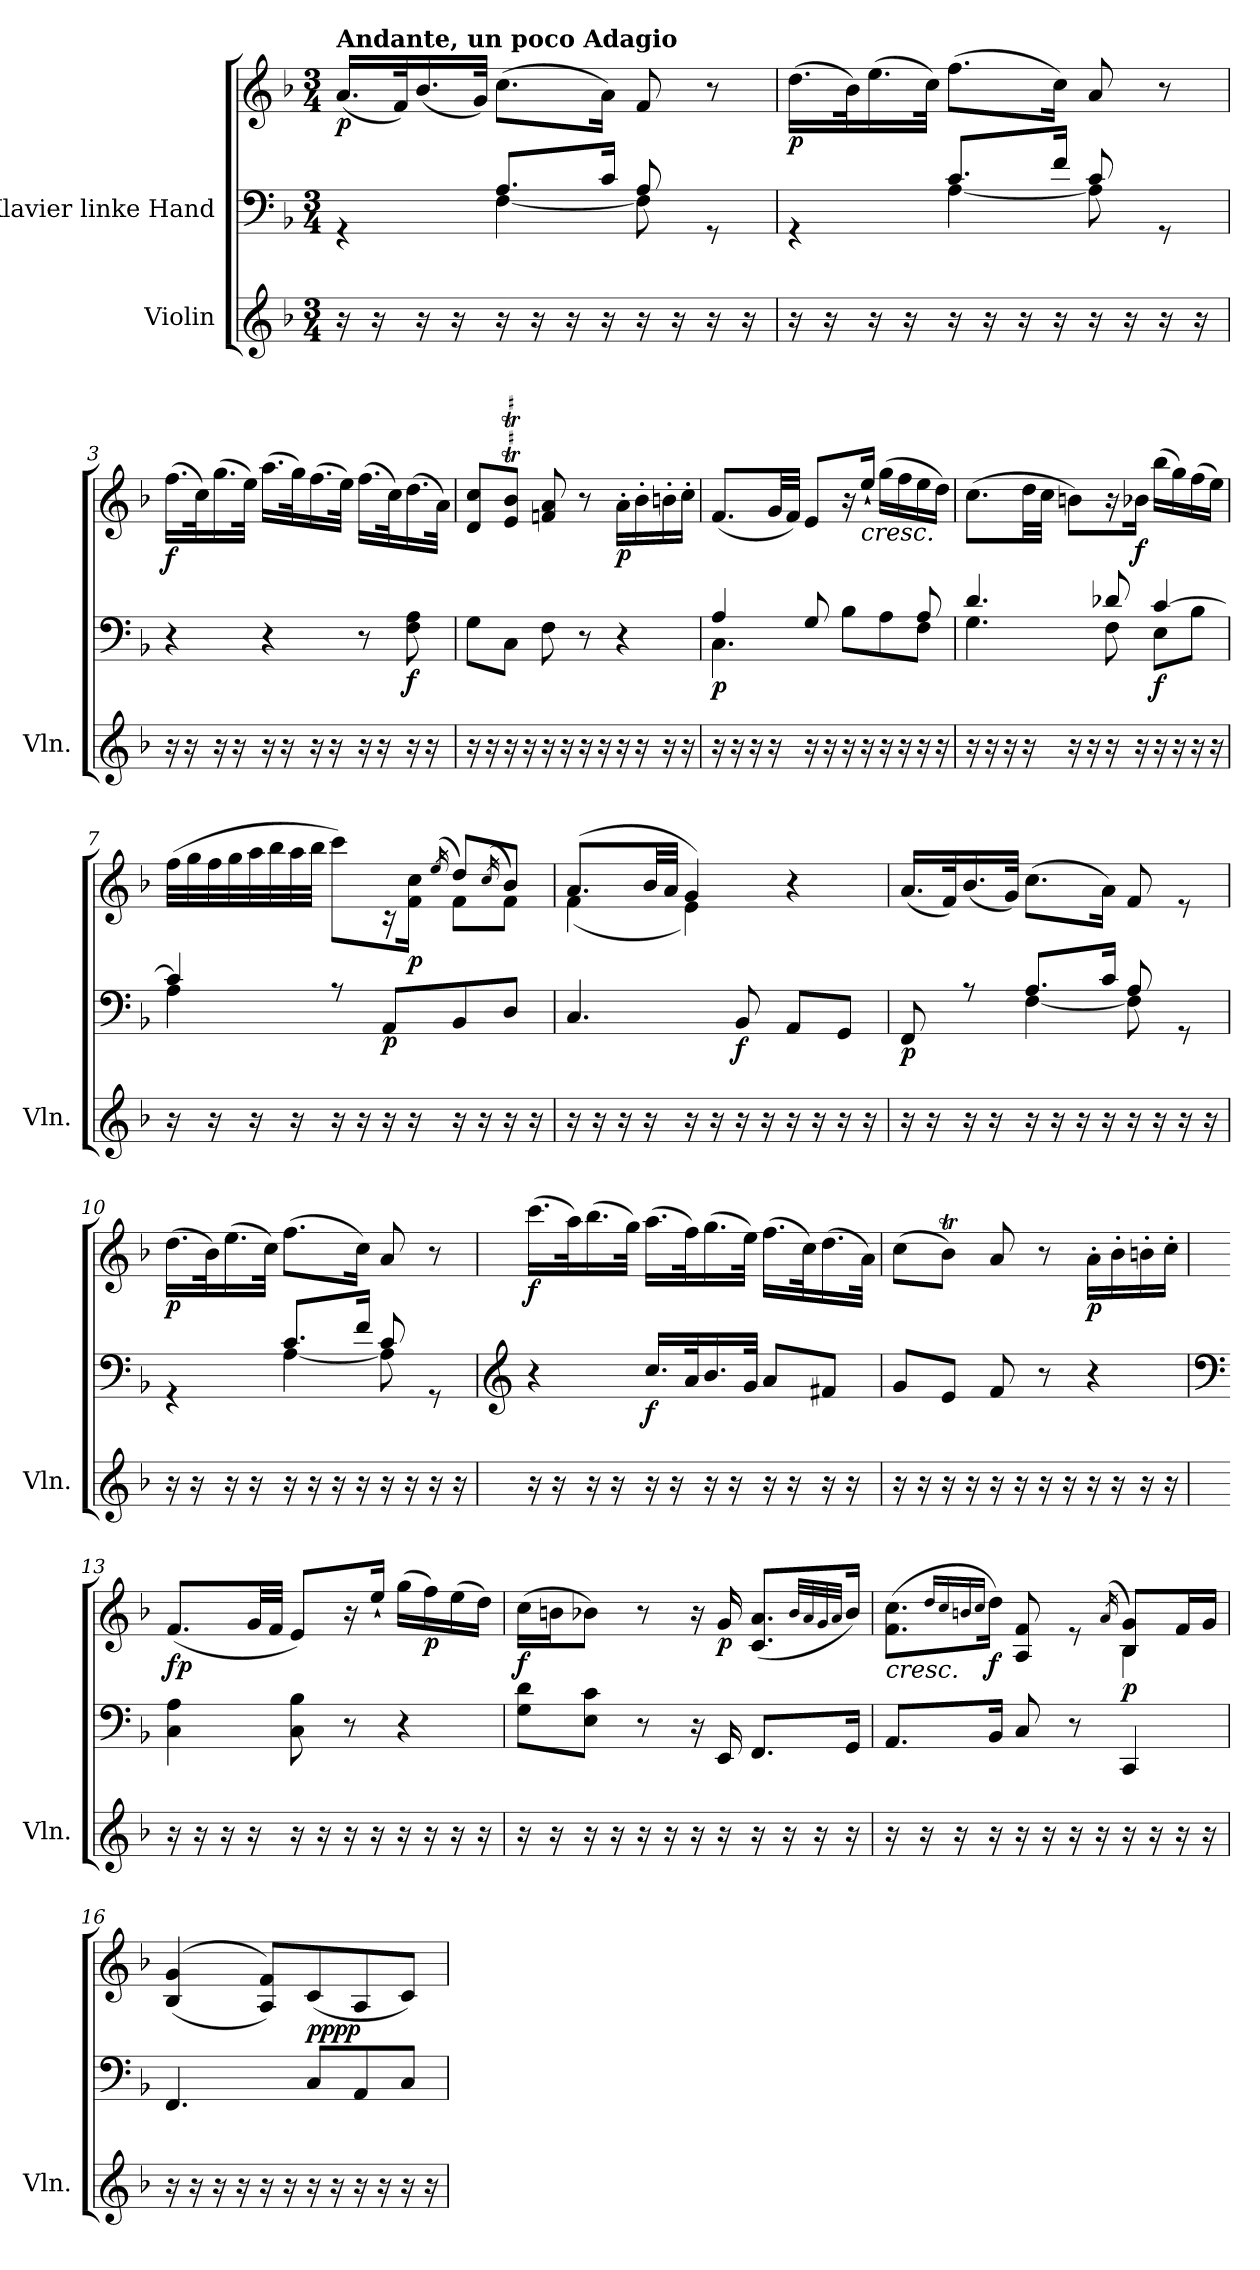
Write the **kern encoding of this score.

**kern	**kern	**kern	**dynam
*part2	*part1	*part1	*part1
*staff3	*staff2	*staff1	*staff1/2
*I"Violin	*I"Klavier linke Hand	*	*
*I'Vln.	*	*	*
*clefG2	*clefF4	*clefG2	*
*k[b-]	*k[b-]	*k[b-]	*
*M3/4	*M3/4	*M3/4	*
=1	=1	=1	=1
*	*^	*	*
!	!	!	!LO:TX:a:B:t=Andante, un poco Adagio	!
!	!	!	!	!LO:DY:b
16r	4rGG	4ryy	(<16.a/LL	p
16r	.	.	.	.
.	.	.	32f/K)	.
16r	.	.	(<16.b-/	.
16r	.	.	.	.
.	.	.	32g/JJk)	.
!	!	!	!	!LO:DY:b=2
!	!	!	!	!LO:DY:n=1:b
16r	8.A/L	[4F\	(>8.cc\L	fp fp
16r	.	.	.	.
16r	.	.	.	.
16r	16c/Jk	.	16a\Jk)	.
16r	8A/	8F\]	8f/	.
16r	.	.	.	.
16r	8rGG	8ryy	8r	.
16r	.	.	.	.
=2	=2	=2	=2	=2
!	!	!	!	!LO:DY:b
16r	4rGG	4ryy	(>16.dd\LL	p
16r	.	.	.	.
.	.	.	32b-\K)	.
16r	.	.	(>16.ee\	.
16r	.	.	.	.
.	.	.	32cc\JJk)	.
!	!	!	!	!LO:DY:b=2
!	!	!	!	!LO:DY:n=1:b
16r	8.c/L	[4A\	(>8.ff\L	fp fp
16r	.	.	.	.
16r	.	.	.	.
16r	16f/Jk	.	16cc\Jk)	.
16r	8c/	8A\]	8a/	.
16r	.	.	.	.
16r	8rGG	8ryy	8r	.
16r	.	.	.	.
*	*v	*v	*	*
=3	=3	=3	=3
!	!	!	!LO:DY:b
16r	4r	(>16.ff\LL	f
16r	.	.	.
.	.	32cc\K)	.
16r	.	(>16.gg\	.
16r	.	.	.
.	.	32ee\JJk)	.
16r	4r	(>16.aa\LL	.
16r	.	.	.
.	.	32gg\K)	.
16r	.	(>16.ff\	.
16r	.	.	.
.	.	32ee\JJk)	.
16r	8r	(>16.ff\LL	.
16r	.	.	.
.	.	32cc\K)	.
!	!	!	!LO:DY:b=2
16r	8F\ 8A\	(>16.dd\	f
16r	.	.	.
.	.	32a\JJk)	.
!!LO:LB:g=z
=4	=4	=4	=4
16r	8G\L	8d/ 8cc/L	.
16r	.	.	.
16r	8C\J	8e/T 8b-/TJ	.
16r	.	.	.
16r	8F\	8f/ 8a/	.
16r	.	.	.
16r	8r	8r	.
16r	.	.	.
!	!	!	!LO:DY:b
16r	4r	16a'\LL	p
16r	.	16b-'\	.
16r	.	16bn'\	.
16r	.	16cc'\JJ	.
!!LO:LB:g=z
=5	=5	=5	=5
*	*^	*	*
!	!	!	!	!LO:DY:b=2
16r	4A/	4.C\	(<8.f/L	p
16r	.	.	.	.
16r	.	.	.	.
16r	.	.	32g/LL	.
.	.	.	32f/JJJ)	.
16r	8G/	.	8e/L	.
16r	.	.	.	.
16r	8ryy	8B-\L	16r	.
!	!	!	!LO:TX:b:i:t=cresc.	!
16r	.	.	16ee`/Jk	.
16r	8ryy	8A\	(>16gg\LL	.
16r	.	.	16ff\	.
16r	8A/	8F\J	16ee\	.
16r	.	.	16dd\JJ)	.
=6	=6	=6	=6	=6
16r	4.d/	4.G\	(>8.cc\L	.
16r	.	.	.	.
16r	.	.	.	.
16r	.	.	32dd\LL	.
.	.	.	32cc\JJJ	.
16r	.	.	8bn\L)	.
16r	.	.	.	.
16r	8d-X/	8F\	16r	.
!	!	!	!	!LO:DY:b
16r	.	.	16b-X\Jk	f
!	!	!	!	!LO:DY:b=2
16r	[4c/	8E\L	(>16bb-\LL	f
16r	.	.	16gg\)	.
16r	.	8B-\J	(>16ff\	.
16r	.	.	16ee\JJ)	.
=7	=7	=7	=7	=7
*	*	*	*^	*
16r	4c/]	4A\	(>32ff\LLL	2ryy	.
.	.	.	32gg\	.	.
16r	.	.	32ff\	.	.
.	.	.	32gg\	.	.
16r	.	.	32aa\	.	.
.	.	.	32bb-\	.	.
16r	.	.	32aa\	.	.
.	.	.	32bb-\JJJ	.	.
16r	4ryy	8rA	8ccc\L)	.	.
16r	.	.	.	.	.
!	!	!	!	!	!LO:DY:b=2
16r	.	8AA/L	16rc	.	p
!	!	!	!	!	!LO:DY:b
16r	.	.	16f\ 16cc\Jk	.	p
.	.	.	(<16qee/	.	.
16r	4ryy	8BB-/	8dd/L)	8f\L	.
16r	.	.	.	.	.
.	.	.	(<16qcc/	.	.
16r	.	8D/J	8b-/J)	8f\J	.
16r	.	.	.	.	.
*	*v	*v	*	*	*
!!LO:PB:g=z	!!
=8	=8	=8	=8	=8
16r	4.C/	(>8.a/L	(<4f\	.
16r	.	.	.	.
16r	.	.	.	.
16r	.	32b-/LL	.	.
.	.	32a/JJJ	.	.
16r	.	4g/)	4e\)	.
16r	.	.	.	.
!	!	!	!	!LO:DY:b=2
16r	8BB-/	.	.	f
16r	.	.	.	.
16r	8AA/L	4r	4ryy	.
16r	.	.	.	.
16r	8GG/J	.	.	.
16r	.	.	.	.
*	*	*v	*v	*
!!LO:LB:g=z
=9	=9	=9	=9
*	*^	*	*
!	!	!	!	!LO:DY:b=2
16r	4ryy	8FF/	(<16.a/LL	p
16r	.	.	.	.
.	.	.	32f/K)	.
16r	.	8rA	(<16.b-/	.
16r	.	.	.	.
.	.	.	32g/JJk)	.
!	!	!	!	!LO:DY:b=2
!	!	!	!	!LO:DY:n=1:b
16r	8.A/L	[4F\	(>8.cc\L	fp fp
16r	.	.	.	.
16r	.	.	.	.
16r	16c/Jk	.	16a\Jk)	.
16r	8A/	8F\]	8f/	.
16r	.	.	.	.
16r	8rGG	8ryy	8re	.
16r	.	.	.	.
=10	=10	=10	=10	=10
!	!	!	!	!LO:DY:b
16r	4rGG	4ryy	(>16.dd\LL	p
16r	.	.	.	.
.	.	.	32b-\K)	.
16r	.	.	(>16.ee\	.
16r	.	.	.	.
.	.	.	32cc\JJk)	.
!	!	!	!	!LO:DY:b=2
!	!	!	!	!LO:DY:n=1:b
16r	8.c/L	[4A\	(>8.ff\L	fp fp
16r	.	.	.	.
16r	.	.	.	.
16r	16f/Jk	.	16cc\Jk)	.
16r	8c/	8A\]	8a/	.
16r	.	.	.	.
16r	8rGG	8ryy	8r	.
16r	.	.	.	.
*	*v	*v	*	*
=11	=11	=11	=11
*	*clefG2	*	*
!	!	!	!LO:DY:b
16r	4r	(>16.ccc\LL	f
16r	.	.	.
.	.	32aa\K)	.
16r	.	(>16.bb-\	.
16r	.	.	.
.	.	32gg\JJk)	.
!	!	!	!LO:DY:b=2
16r	16.cc/LL	(>16.aa\LL	f
16r	.	.	.
.	32a/K	32ff\K)	.
16r	16.b-/	(>16.gg\	.
16r	.	.	.
.	32g/JJk	32ee\JJk)	.
16r	8a/L	(>16.ff\LL	.
16r	.	.	.
.	.	32cc\K)	.
16r	8f#X/J	(>16.dd\	.
16r	.	.	.
.	.	32a\JJk)	.
!!LO:LB:g=z
=12	=12	=12	=12
16r	8g/L	(>8cc\L	.
16r	.	.	.
16r	8e/J	8b-T\J)	.
16r	.	.	.
16r	8f/	8a/	.
16r	.	.	.
16r	8r	8r	.
16r	.	.	.
!	!	!	!LO:DY:b
16r	4r	16a'\LL	p
16r	.	16b-'\	.
16r	.	16bn'\	.
16r	.	16cc'\JJ	.
!!LO:LB:g=z
=13	=13	=13	=13
*	*clefF4	*	*
!	!	!	!LO:DY:b
16r	4C\ 4A\	(<8.f/L	fp
16r	.	.	.
16r	.	.	.
16r	.	32g/LL	.
.	.	32f/JJJ	.
16r	8C\ 8B-\	8e/L)	.
16r	.	.	.
16r	8r	16r	.
16r	.	16ee`/Jk	.
16r	4r	(>16gg\LL	.
!	!	!	!LO:DY:b
16r	.	16ff\)	p
16r	.	(>16ee\	.
16r	.	16dd\JJ)	.
=14	=14	=14	=14
!	!	!	!LO:DY:b
16r	8G\ 8d\L	(>16cc\LL	f
16r	.	16bn\J	.
16r	8E\ 8c\J	8b-X\J)	.
16r	.	.	.
16r	8r	8r	.
16r	.	.	.
16r	16r	16r	.
!	!	!	!LO:DY:b
16r	16EE/	16g/	p
16r	8.FF/L	(<8.c/ 8.a/L	.
16r	.	.	.
16r	.	.	.
.	.	32qb-/LLL	.
.	.	32qa/	.
.	.	32qg/	.
.	.	32qa/JJJ	.
16r	16GG/Jk	16b-/Jk)	.
=15	=15	=15	=15
*	*	*^	*
!	!	!LO:TX:b:i:t=cresc.	!	!
16r	8.AA/L	(>8.f\ 8.cc\L	2ryy	.
16r	.	.	.	.
16r	.	.	.	.
.	.	16qdd/LL	.	.
.	.	16qcc/	.	.
.	.	16qbn/	.	.
.	.	16qcc/JJ	.	.
!	!	!	!	!LO:DY:b
16r	16BB-/Jk	16dd\Jk)	.	f
16r	8C/	8A/ 8f/	.	.
16r	.	.	.	.
16r	8r	8re	.	.
16r	.	.	.	.
.	.	(<16qa/	.	.
!	!	!	!	!LO:DY:a=2
16r	4CC/	8B-/ 8g/L)	4B-\	p
16r	.	.	.	.
16r	.	16f/L	.	.
16r	.	16g/JJ	.	.
*	*	*v	*v	*
=16	=16	=16	=16
16r	4.FF/	(>(<4B-/ 4g/	.
16r	.	.	.
16r	.	.	.
16r	.	.	.
16r	.	8A/ 8f/L))	.
16r	.	.	.
!	!	!	!LO:DY:a=2
!	!	!	!LO:DY:n=1:b=2
16r	8C/L	(<8c/	pp pp
16r	.	.	.
16r	8AA/	8A/	.
16r	.	.	.
16r	8C/J	8c/J)	.
16r	.	.	.
=	=	=	=
*-	*-	*-	*-
